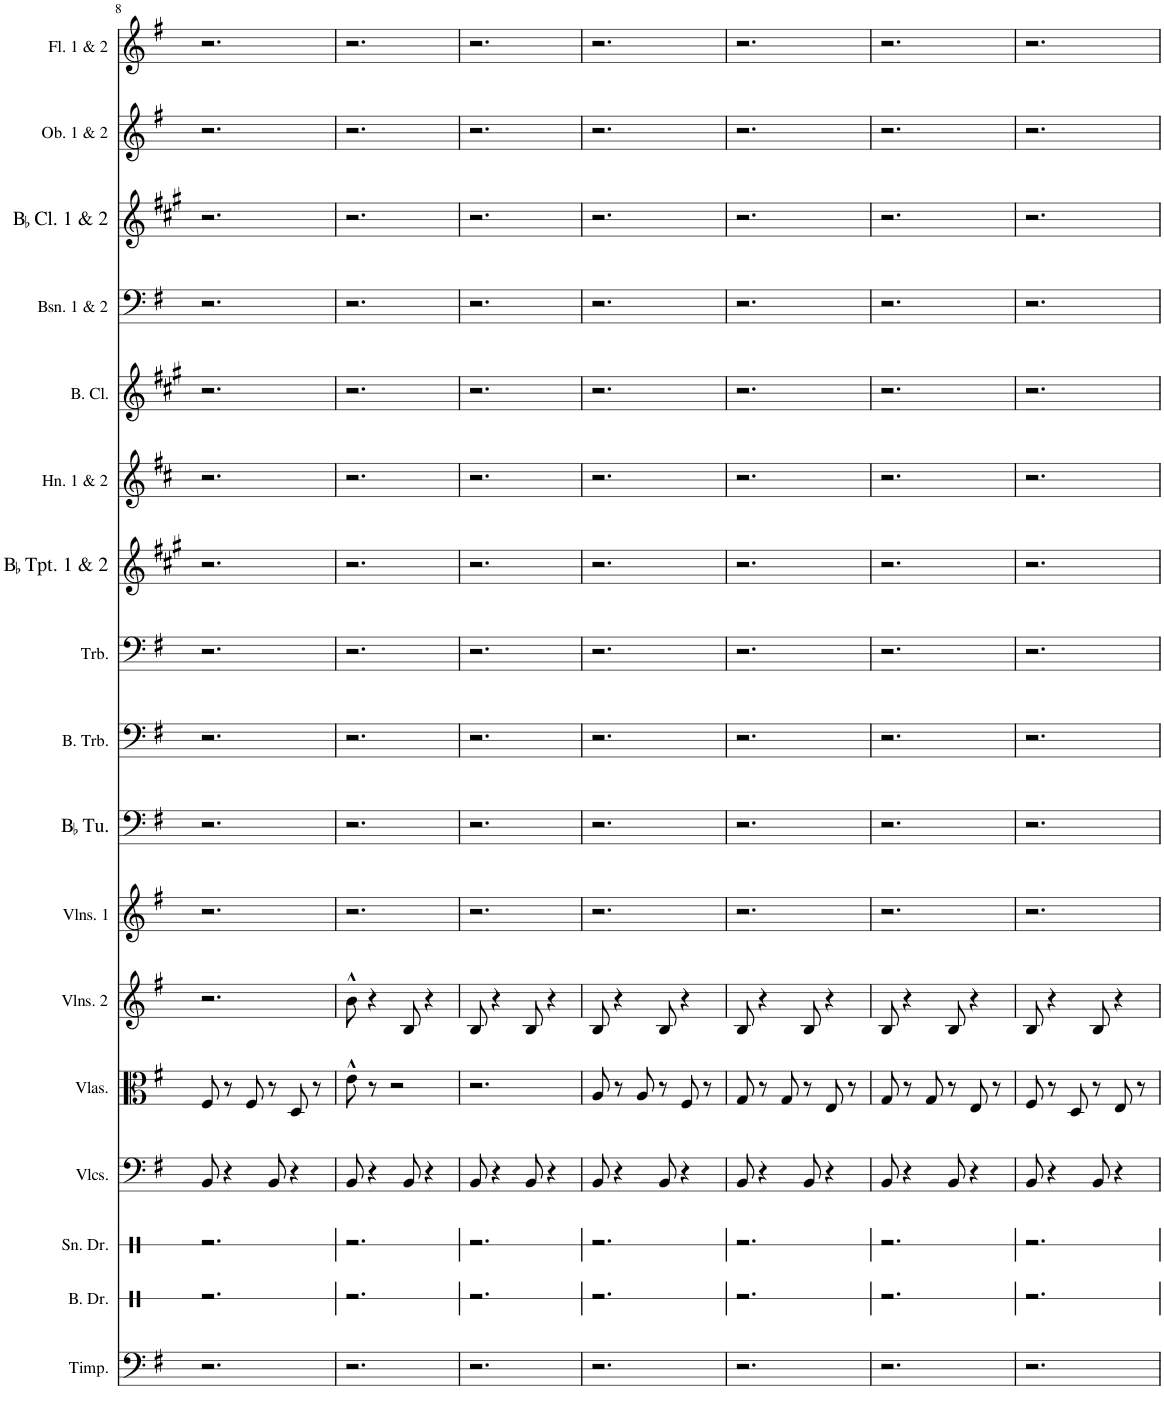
**kern	**kern	**kern	**kern	**kern	**kern	**kern	**kern	**kern	**kern	**kern	**kern	**kern	**kern	**kern	**kern	**kern
*part17	*part16	*part15	*part14	*part13	*part12	*part11	*part10	*part9	*part8	*part7	*part6	*part5	*part4	*part3	*part2	*part1
*staff17	*staff16	*staff15	*staff14	*staff13	*staff12	*staff11	*staff10	*staff9	*staff8	*staff7	*staff6	*staff5	*staff4	*staff3	*staff2	*staff1
*I"Timpani	*I"Bass Drum	*I"Snare Drum	*I"Violoncellos	*I"Violas	*I"Violins 2	*I"Violins 1	*I"BaccidentalFlat Tuba	*I"Bass Trombone	*I"Trombone	*I"BaccidentalFlat Trumpet 1 &amp; 2	*I"Horn 1 &amp; 2	*I"Bass Clarinet	*I"Bassoon 1 &amp; 2	*I"BaccidentalFlat Clarinet 1 &amp; 2	*I"Oboe 1 &amp; 2	*I"Flute 1 &amp; 2
*I'Timp.	*I'B. Dr.	*I'Sn. Dr.	*I'Vlcs.	*I'Vlas.	*I'Vlns. 2	*I'Vlns. 1	*I'BaccidentalFlat Tu.	*I'B. Trb.	*I'Trb.	*I'BaccidentalFlat Tpt. 1 &amp; 2	*I'Hn. 1 &amp; 2	*I'B. Cl.	*I'Bsn. 1 &amp; 2	*I'BaccidentalFlat Cl. 1 &amp; 2	*I'Ob. 1 &amp; 2	*I'Fl. 1 &amp; 2
!!LO:PB:g=z
*clefF4	*clefX	*clefX	*clefF4	*clefC3	*clefG2	*clefG2	*clefF4	*clefF4	*clefF4	*clefG2	*clefG2	*clefG2	*clefF4	*clefG2	*clefG2	*clefG2
*	*	*	*	*	*	*	*	*	*	*Trd1c2	*Trd4c7	*Trd8c14	*	*Trd1c2	*	*
*k[f#]	*k[]	*k[]	*k[f#]	*k[f#]	*k[f#]	*k[f#]	*k[f#]	*k[f#]	*k[f#]	*k[f#c#g#]	*k[f#c#]	*k[f#c#g#]	*k[f#]	*k[f#c#g#]	*k[f#]	*k[f#]
=8	=8	=8	=8	=8	=8	=8	=8	=8	=8	=8	=8	=8	=8	=8	=8	=8
2.r	2.r	2.r	8BB/	8F#/	2.r	2.r	2.r	2.r	2.r	2.r	2.r	2.r	2.r	2.r	2.r	2.r
.	.	.	4r	8r	.	.	.	.	.	.	.	.	.	.	.	.
.	.	.	.	8F#/	.	.	.	.	.	.	.	.	.	.	.	.
.	.	.	8BB/	8r	.	.	.	.	.	.	.	.	.	.	.	.
.	.	.	4r	8D/	.	.	.	.	.	.	.	.	.	.	.	.
.	.	.	.	8r	.	.	.	.	.	.	.	.	.	.	.	.
=9	=9	=9	=9	=9	=9	=9	=9	=9	=9	=9	=9	=9	=9	=9	=9	=9
2.r	2.r	2.r	8BB/	8e^^\	8b^^\	2.r	2.r	2.r	2.r	2.r	2.r	2.r	2.r	2.r	2.r	2.r
.	.	.	4r	8r	4r	.	.	.	.	.	.	.	.	.	.	.
.	.	.	.	2r	.	.	.	.	.	.	.	.	.	.	.	.
.	.	.	8BB/	.	8B/	.	.	.	.	.	.	.	.	.	.	.
.	.	.	4r	.	4r	.	.	.	.	.	.	.	.	.	.	.
=10	=10	=10	=10	=10	=10	=10	=10	=10	=10	=10	=10	=10	=10	=10	=10	=10
2.r	2.r	2.r	8BB/	2.r	8B/	2.r	2.r	2.r	2.r	2.r	2.r	2.r	2.r	2.r	2.r	2.r
.	.	.	4r	.	4r	.	.	.	.	.	.	.	.	.	.	.
.	.	.	8BB/	.	8B/	.	.	.	.	.	.	.	.	.	.	.
.	.	.	4r	.	4r	.	.	.	.	.	.	.	.	.	.	.
=11	=11	=11	=11	=11	=11	=11	=11	=11	=11	=11	=11	=11	=11	=11	=11	=11
2.r	2.r	2.r	8BB/	8A/	8B/	2.r	2.r	2.r	2.r	2.r	2.r	2.r	2.r	2.r	2.r	2.r
.	.	.	4r	8r	4r	.	.	.	.	.	.	.	.	.	.	.
.	.	.	.	8A/	.	.	.	.	.	.	.	.	.	.	.	.
.	.	.	8BB/	8r	8B/	.	.	.	.	.	.	.	.	.	.	.
.	.	.	4r	8F#/	4r	.	.	.	.	.	.	.	.	.	.	.
.	.	.	.	8r	.	.	.	.	.	.	.	.	.	.	.	.
=12	=12	=12	=12	=12	=12	=12	=12	=12	=12	=12	=12	=12	=12	=12	=12	=12
2.r	2.r	2.r	8BB/	8G/	8B/	2.r	2.r	2.r	2.r	2.r	2.r	2.r	2.r	2.r	2.r	2.r
.	.	.	4r	8r	4r	.	.	.	.	.	.	.	.	.	.	.
.	.	.	.	8G/	.	.	.	.	.	.	.	.	.	.	.	.
.	.	.	8BB/	8r	8B/	.	.	.	.	.	.	.	.	.	.	.
.	.	.	4r	8E/	4r	.	.	.	.	.	.	.	.	.	.	.
.	.	.	.	8r	.	.	.	.	.	.	.	.	.	.	.	.
=13	=13	=13	=13	=13	=13	=13	=13	=13	=13	=13	=13	=13	=13	=13	=13	=13
2.r	2.r	2.r	8BB/	8G/	8B/	2.r	2.r	2.r	2.r	2.r	2.r	2.r	2.r	2.r	2.r	2.r
.	.	.	4r	8r	4r	.	.	.	.	.	.	.	.	.	.	.
.	.	.	.	8G/	.	.	.	.	.	.	.	.	.	.	.	.
.	.	.	8BB/	8r	8B/	.	.	.	.	.	.	.	.	.	.	.
.	.	.	4r	8E/	4r	.	.	.	.	.	.	.	.	.	.	.
.	.	.	.	8r	.	.	.	.	.	.	.	.	.	.	.	.
=14	=14	=14	=14	=14	=14	=14	=14	=14	=14	=14	=14	=14	=14	=14	=14	=14
2.r	2.r	2.r	8BB/	8F#/	8B/	2.r	2.r	2.r	2.r	2.r	2.r	2.r	2.r	2.r	2.r	2.r
.	.	.	4r	8r	4r	.	.	.	.	.	.	.	.	.	.	.
.	.	.	.	8D/	.	.	.	.	.	.	.	.	.	.	.	.
.	.	.	8BB/	8r	8B/	.	.	.	.	.	.	.	.	.	.	.
.	.	.	4r	8E/	4r	.	.	.	.	.	.	.	.	.	.	.
.	.	.	.	8r	.	.	.	.	.	.	.	.	.	.	.	.
=	=	=	=	=	=	=	=	=	=	=	=	=	=	=	=	=
*-	*-	*-	*-	*-	*-	*-	*-	*-	*-	*-	*-	*-	*-	*-	*-	*-
